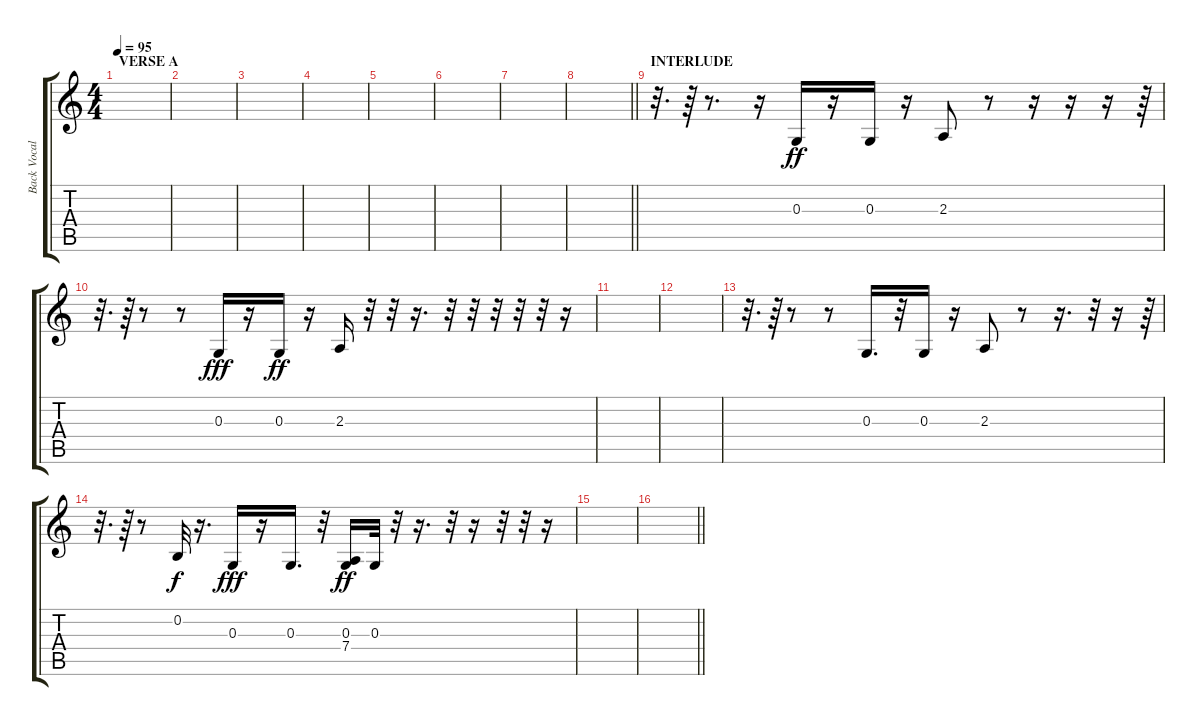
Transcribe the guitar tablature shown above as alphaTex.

\track ("Back Vocals 2" "Back Vocal") {instrument choiraahs}
\staff {score tabs}
\tuning (E4 B3 G3 D3 A2 E2) {hide}
\ts (4 4)
\section ("" "VERSE A")
\tempo 95
\clef g2
\ks c
|
|
|
|
|
|
|
\barLineRight lightlight
|
\section ("" "INTERLUDE")
r.32{d} r.64 r.8{d} r.16 0.3.16{dy ff} r.16 0.3.16 r.16 2.3.8 r.8 r.16 r.16 r.16 r.64 |
r.32{d} r.64 r.8 r.8 0.3.16{dy fff} r.16 0.3.16{dy ff} r.16 2.3.16 r.32 r.32 r.16{d} r.32 r.32 r.32 r.32 r.32 r.16 |
|
|
r.32{d} r.64 r.8 r.8 0.3.16{d} r.32 0.3.16 r.16 2.3.8 r.8 r.16{d} r.32 r.16 r.64 |
r.32{d} r.64 r.8 0.2.32{dy f} r.16{d} 0.3.16{dy fff} r.16 0.3.16{d} r.32 (0.3 7.4).16{dy ff} 0.3.32 r.32 r.16{d} r.32 r.16 r.32 r.32 r.16 |
|
\barLineRight lightlight
